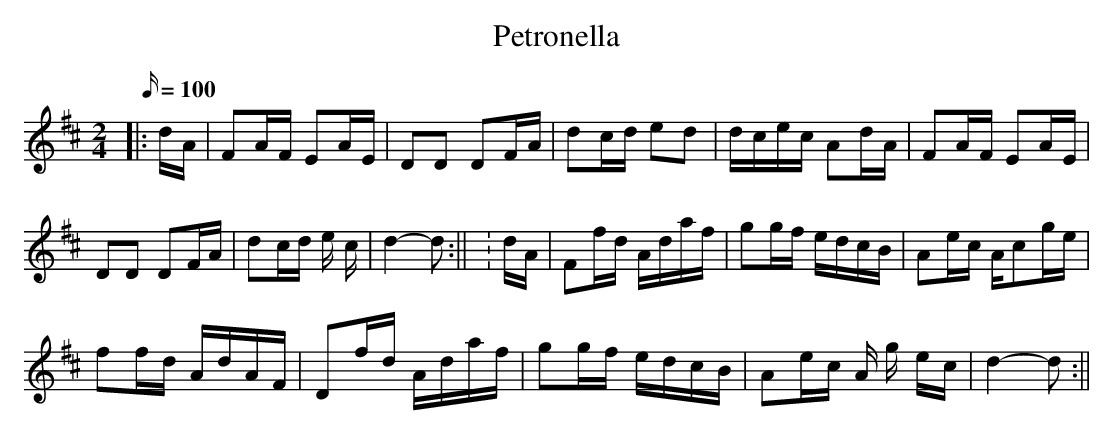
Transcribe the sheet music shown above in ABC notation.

X:1
T:Petronella
M:2/4
L:1/16
Q:100
K:D
|:dA|F2AF E2AE|D2D2 D2FA|d2cd e2d2|dcec A2dA|F2AF E2AE|!D2D2 D2FA|d2cd
e 2c 2|d4-d2:|| :dA|F2fd Adaf|g2gf edcB|A2ec Ac2ge|!f2fd AdAF|D2fd
Adaf|g2gf edcB|A2ec A g ec|d4-d2:||
